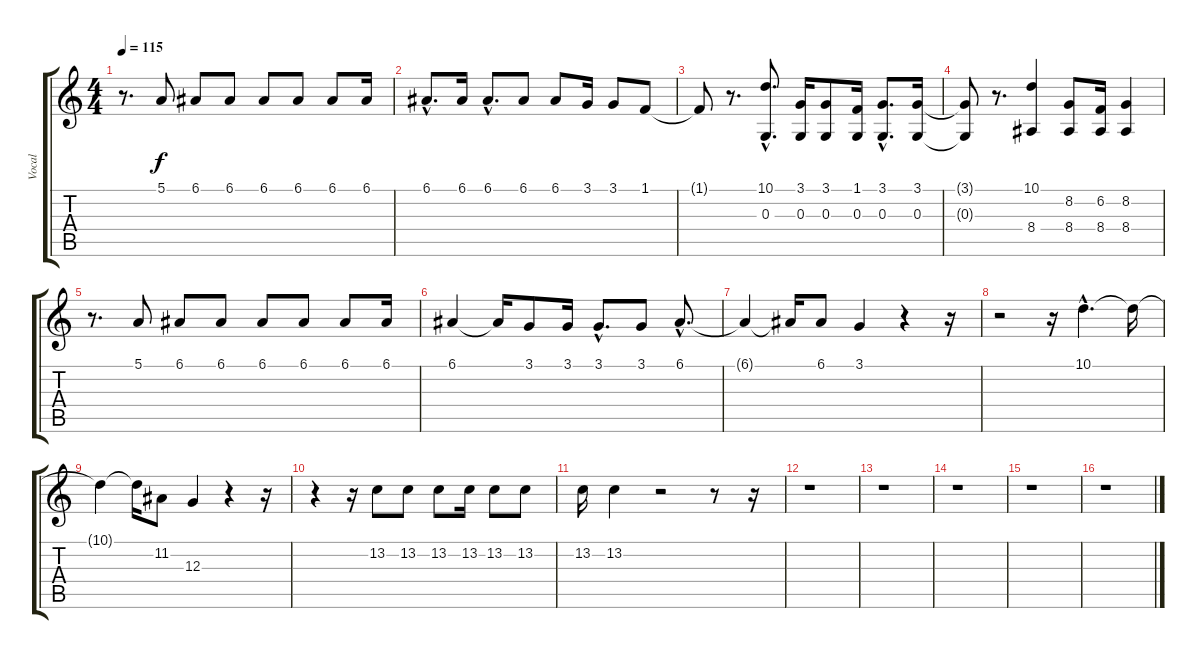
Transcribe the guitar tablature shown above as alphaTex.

\track ("Vocal " "Vocal ") {instrument oboe}
\staff {score tabs}
\tuning (E4 B3 G3 D3 A2 E2) {hide}
\ts (4 4)
\tempo 115
\clef g2
\ks c
r.8{d dy f} 5.1.8 6.1.8 6.1.8 6.1.8 6.1.8 6.1.8 6.1.16 |
6.1{hac}.8{d} 6.1.16 6.1{hac}.8{d} 6.1.8 6.1.8 3.1.16 3.1.8 1.1.8 |
1.1{t}.8 r.8{d} (10.1{hac} 0.3{hac}).8{d} (3.1 0.3).16 (3.1 0.3).8 (1.1 0.3).16 (3.1{hac} 0.3{hac}).8{d} (3.1 0.3).16 |
(3.1{t} 0.3{t}).8 r.8{d} (10.1 8.4).4 (8.2 8.4).8 (6.2 8.4).16 (8.2 8.4).4 |
r.8{d} 5.1.8 6.1.8 6.1.8 6.1.8 6.1.8 6.1.8 6.1.16 |
6.1.4 6.1{t}.16 3.1.8 3.1.16 3.1{hac}.8{d} 3.1.8 6.1{hac}.8{d} |
6.1{t}.4 6.1{t}.16 6.1.8 3.1.4 r.4 r.16 |
r.2 r.16 10.1{hac}.4{d} 10.1{t}.16 |
10.1{t}.4 10.1{t}.16 11.2.8 12.3.4 r.4 r.16 |
r.4 r.16 13.2.8 13.2.8 13.2.8 13.2.16 13.2.8 13.2.8 |
13.2.16 13.2.4 r.2 r.8 r.16 |
r.1 |
r.1 |
r.1 |
r.1 |
r.1
